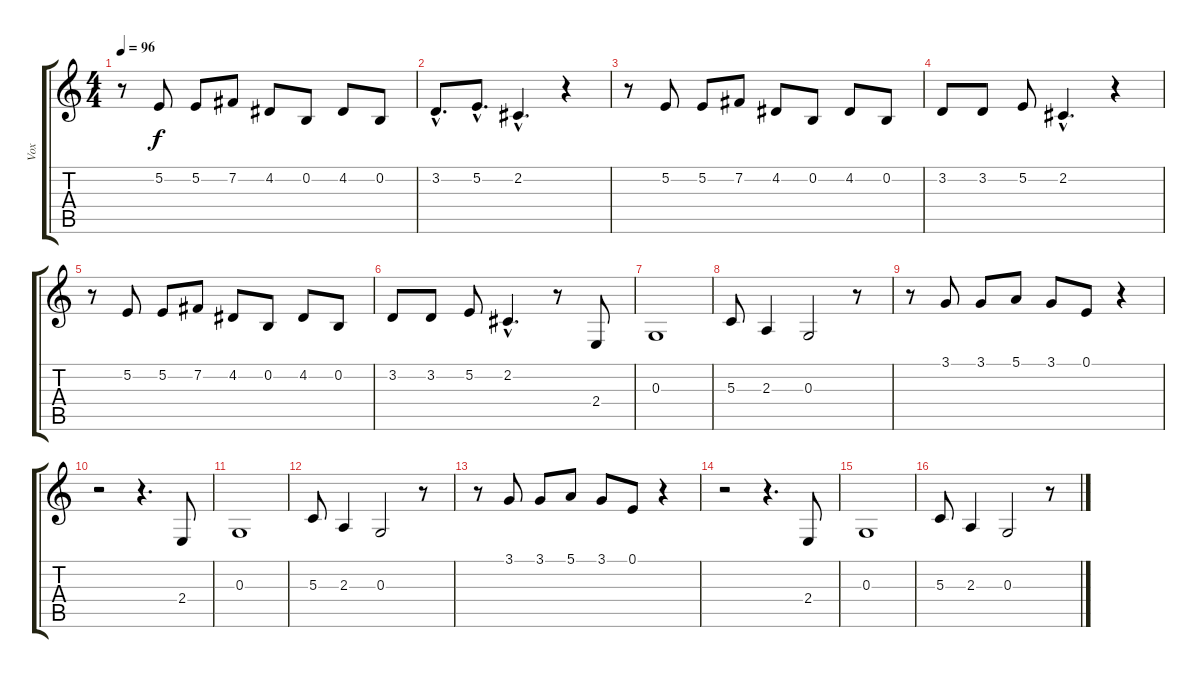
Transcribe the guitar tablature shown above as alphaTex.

\track ("Vox" "Vox") {instrument violin}
\staff {score tabs}
\tuning (E4 B3 G3 D3 A2 E2) {hide}
\ts (4 4)
\tempo 96
\clef g2
\ks c
r.8{dy f} 5.2.8 5.2.8 7.2.8 4.2.8 0.2.8 4.2.8 0.2.8 |
3.2{hac}.8{d} 5.2{hac}.8{d} 2.2{hac}.4{d} r.4 |
r.8 5.2.8 5.2.8 7.2.8 4.2.8 0.2.8 4.2.8 0.2.8 |
3.2.8 3.2.8 5.2.8 2.2{hac}.4{d} r.4 |
r.8 5.2.8 5.2.8 7.2.8 4.2.8 0.2.8 4.2.8 0.2.8 |
3.2.8 3.2.8 5.2.8 2.2{hac}.4{d} r.8 2.4.8 |
0.3.1 |
5.3.8 2.3.4 0.3.2 r.8 |
r.8 3.1.8 3.1.8 5.1.8 3.1.8 0.1.8 r.4 |
r.2 r.4{d} 2.4.8 |
0.3.1 |
5.3.8 2.3.4 0.3.2 r.8 |
r.8 3.1.8 3.1.8 5.1.8 3.1.8 0.1.8 r.4 |
r.2 r.4{d} 2.4.8 |
0.3.1 |
5.3.8 2.3.4 0.3.2 r.8
